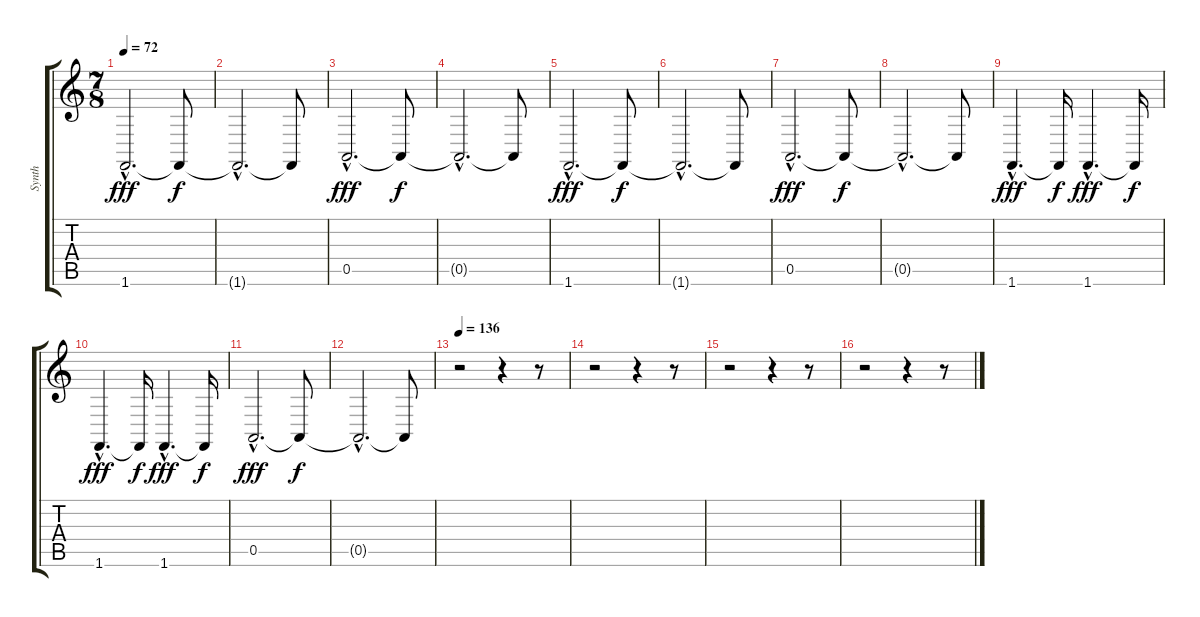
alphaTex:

\track ("Synth" "Synth") {instrument lead8bassandlead}
\staff {score tabs}
\tuning (E4 B3 G3 D3 A2 E2) {hide}
\ts (7 8)
\tempo 72
\clef g2
\ks c
1.6{hac}.2{d dy fff volume 16 instrument pad3polysynth} 1.6{t}.8{dy f} |
1.6{hac t}.2{d} 1.6{t}.8 |
0.5{hac}.2{d dy fff} 0.5{t}.8{dy f} |
0.5{hac t}.2{d} 0.5{t}.8 |
1.6{hac}.2{d dy fff} 1.6{t}.8{dy f} |
1.6{hac t}.2{d} 1.6{t}.8 |
0.5{hac}.2{d dy fff} 0.5{t}.8{dy f} |
0.5{hac t}.2{d} 0.5{t}.8 |
1.6{hac}.4{d dy fff} 1.6{t}.16{dy f} 1.6{hac}.4{d dy fff} 1.6{t}.16{dy f} |
1.6{hac}.4{d dy fff} 1.6{t}.16{dy f} 1.6{hac}.4{d dy fff} 1.6{t}.16{dy f} |
0.5{hac}.2{d dy fff} 0.5{t}.8{dy f} |
0.5{hac t}.2{d} 0.5{t}.8 |
\tempo 136
r.2{instrument lead8bassandlead} r.4 r.8 |
r.2 r.4 r.8 |
r.2 r.4 r.8 |
r.2 r.4 r.8
